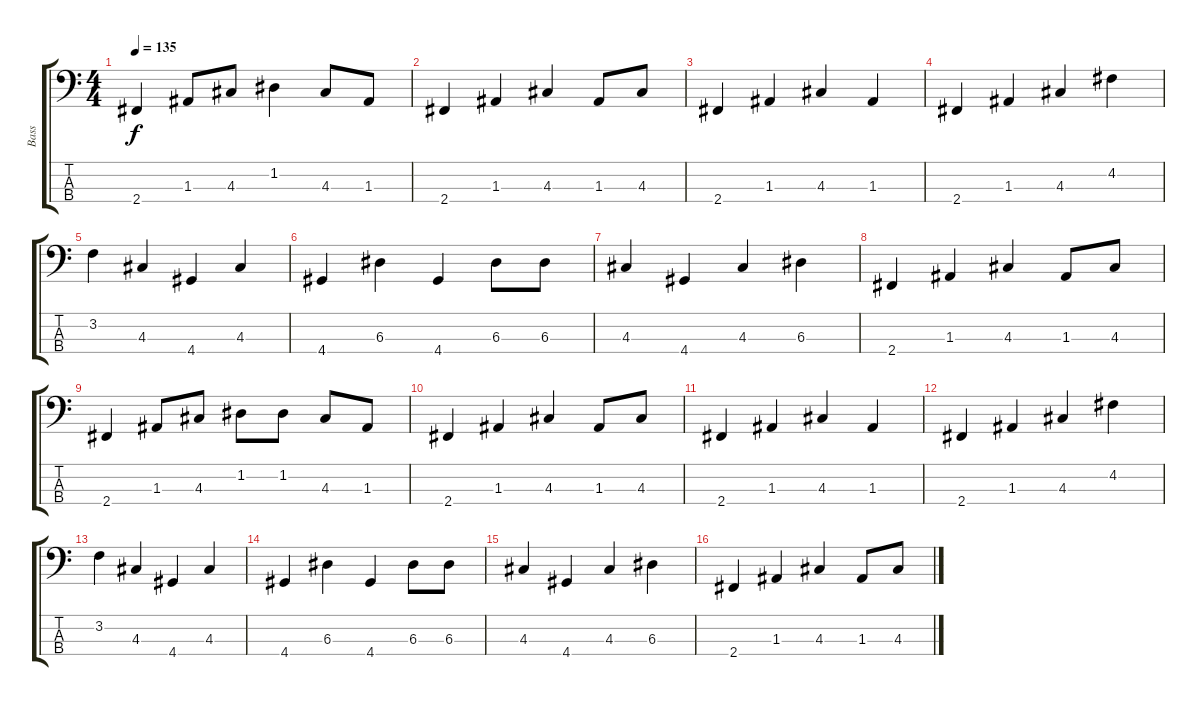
\track ("Bass" "Bass") {instrument electricbassfinger}
\staff {score tabs}
\tuning (G2 D2 A1 E1) {hide}
\ts (4 4)
\tempo 135
\clef f4
\ks c
2.4.4{dy f} 1.3.8 4.3.8 1.2.4 4.3.8 1.3.8 |
2.4.4 1.3.4 4.3.4 1.3.8 4.3.8 |
2.4.4 1.3.4 4.3.4 1.3.4 |
2.4.4 1.3.4 4.3.4 4.2.4 |
3.2.4 4.3.4 4.4.4 4.3.4 |
4.4.4 6.3.4 4.4.4 6.3.8 6.3.8 |
4.3.4 4.4.4 4.3.4 6.3.4 |
2.4.4 1.3.4 4.3.4 1.3.8 4.3.8 |
2.4.4 1.3.8 4.3.8 1.2.8 1.2.8 4.3.8 1.3.8 |
2.4.4 1.3.4 4.3.4 1.3.8 4.3.8 |
2.4.4 1.3.4 4.3.4 1.3.4 |
2.4.4 1.3.4 4.3.4 4.2.4 |
3.2.4 4.3.4 4.4.4 4.3.4 |
4.4.4 6.3.4 4.4.4 6.3.8 6.3.8 |
4.3.4 4.4.4 4.3.4 6.3.4 |
2.4.4 1.3.4 4.3.4 1.3.8 4.3.8
